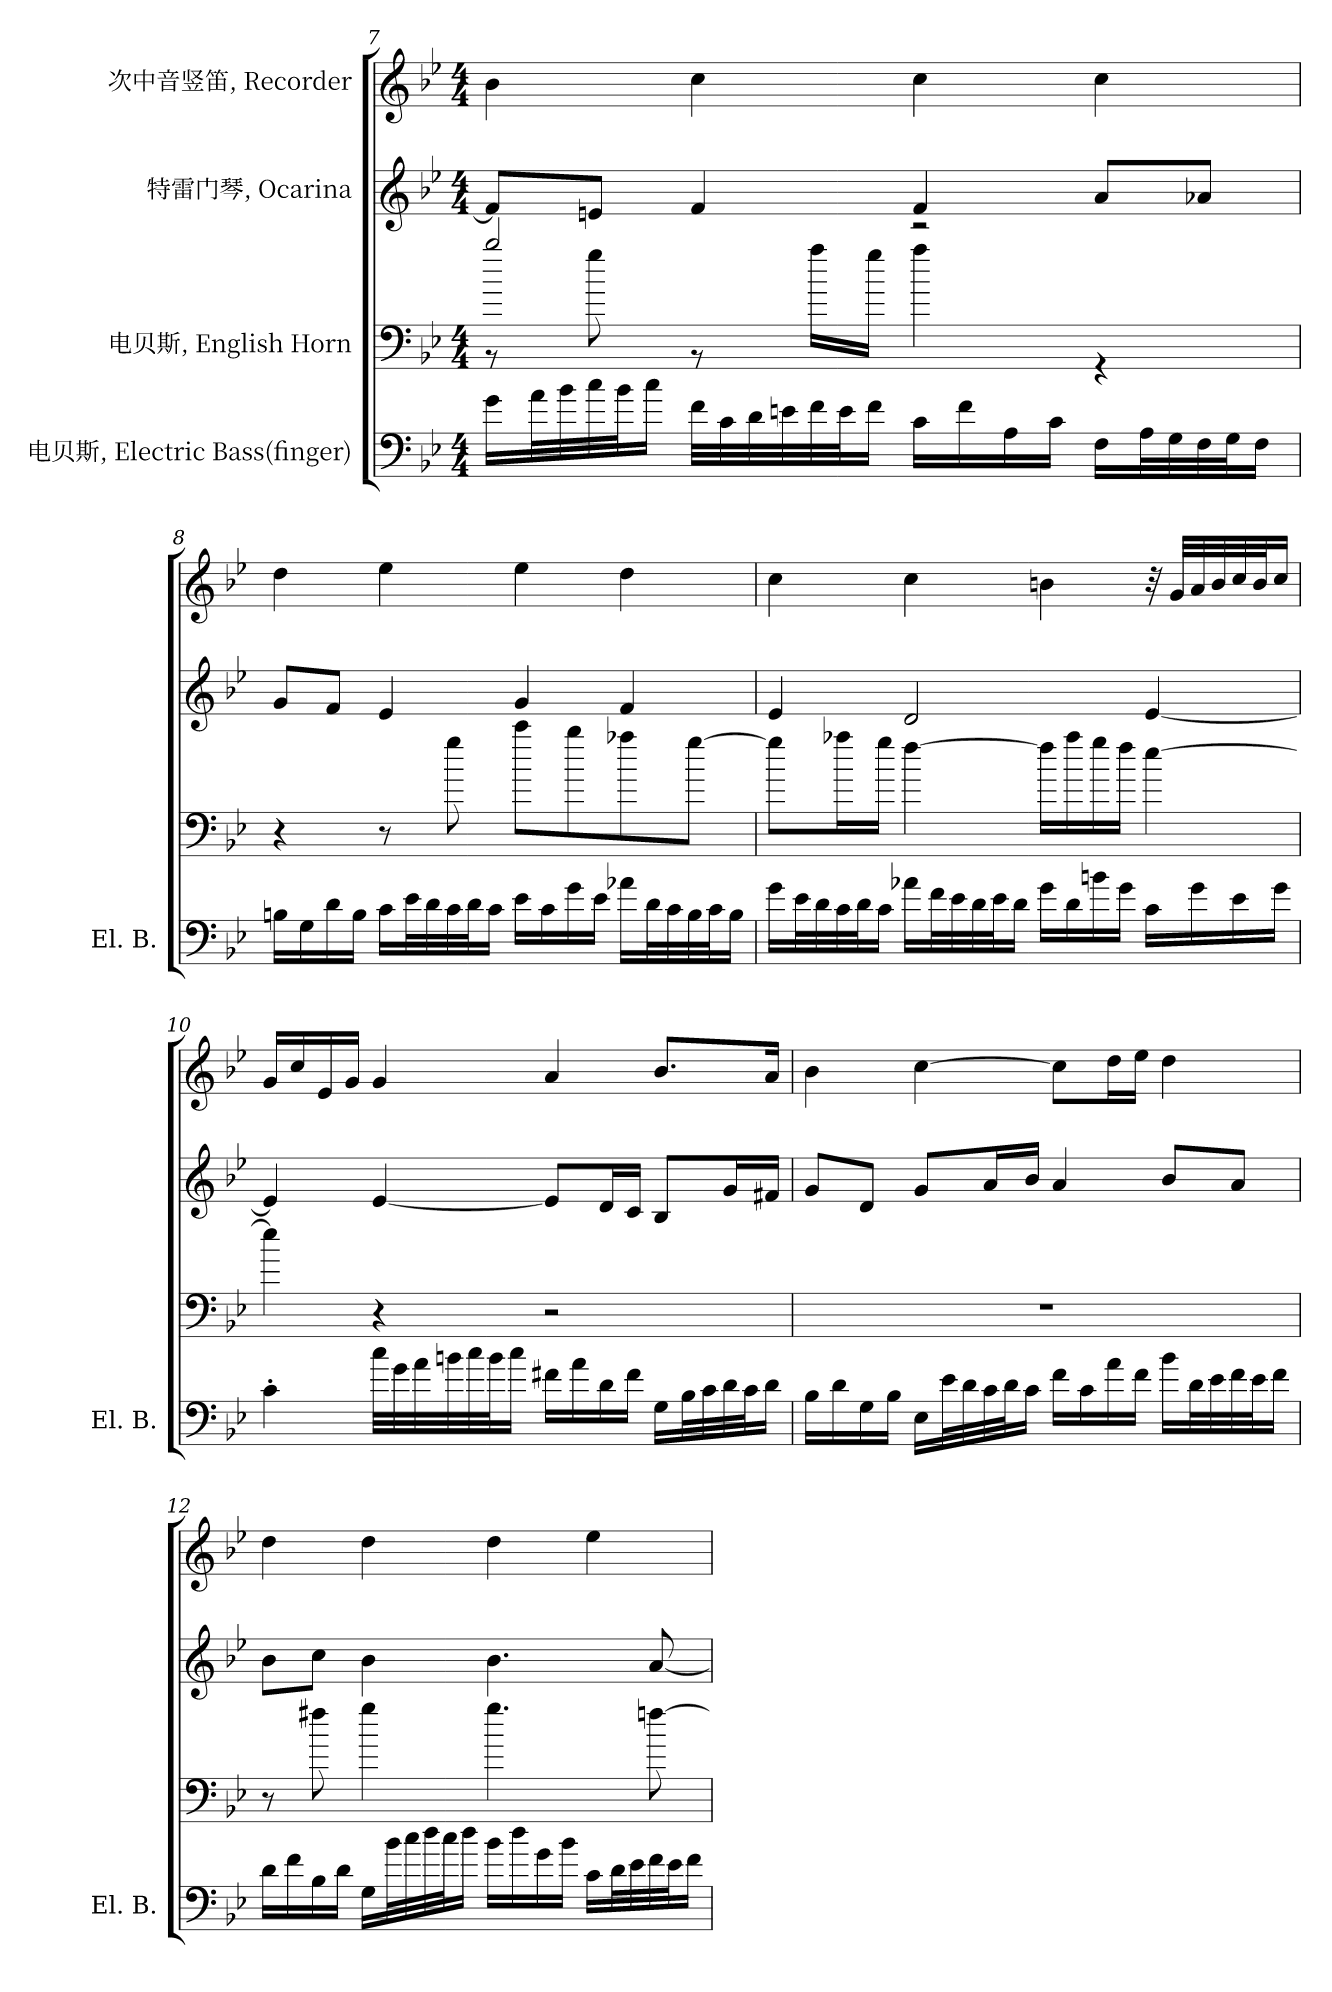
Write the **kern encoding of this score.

**kern	**kern	**kern	**kern
*part4	*part3	*part2	*part1
*staff4	*staff3	*staff2	*staff1
*I"电贝斯, Electric Bass(finger)	*I"电贝斯, English Horn	*I"特雷门琴, Ocarina	*I"次中音竖笛, Recorder
*I'El. B.	*	*	*
!!LO:PB:g=z
*clefF4	*clefF4	*clefG2	*clefG2
*ITrd7c12	*ITrd7c12	*	*
*k[b-e-]	*k[b-e-]	*k[b-e-]	*k[b-e-]
*M4/4	*M4/4	*M4/4	*M4/4
=7	=7	=7	=7
*	*^	*	*
16G\LL	2b-/	8r	8f/L]	4b-\
32A\L	.	.	.	.
32B-\	.	.	.	.
32c\	.	8g\	8en/J	.
32B-\J	.	.	.	.
16c\JJ	.	.	.	.
32F\LLL	.	8r	4f/	4cc\
32C\	.	.	.	.
32D\	.	.	.	.
32En\	.	.	.	.
32F\	.	16a\LL	.	.
32E\J	.	.	.	.
16F\JJ	.	16g\JJ	.	.
16C\LL	2r	4a\	4f/	4cc\
16F\	.	.	.	.
16AA\	.	.	.	.
16C\JJ	.	.	.	.
16FF\LL	.	4r	8a/L	4cc\
32AA\L	.	.	.	.
32GG\	.	.	.	.
32FF\	.	.	8a-X/J	.
32GG\J	.	.	.	.
16FF\JJ	.	.	.	.
*	*v	*v	*	*
!!LO:LB:g=z
=8	=8	=8	=8
16BBn\LL	4r	8g/L	4dd\
16GG\	.	.	.
16D\	.	8f/J	.
16BB\JJ	.	.	.
16C\LL	8r	4e-/	4ee-\
32E-\L	.	.	.
32D\	.	.	.
32C\	8g\	.	.
32D\J	.	.	.
16C\JJ	.	.	.
16E-\LL	8cc\L	4g/	4ee-\
16C\	.	.	.
16G\	8b-\	.	.
16E-\JJ	.	.	.
16A-X\LL	8a-X\	4f/	4dd\
32D\L	.	.	.
32C\	.	.	.
32BB\	[8g\J	.	.
32C\J	.	.	.
16BB\JJ	.	.	.
!!LO:LB:g=z
=9	=9	=9	=9
16G\LL	8g\L]	4e-/	4cc\
32E-\L	.	.	.
32D\	.	.	.
32C\	16a-X\L	.	.
32D\J	.	.	.
16C\JJ	16g\JJ	.	.
16A-X\LL	[4f\	2d/	4cc\
32F\L	.	.	.
32E-\	.	.	.
32D\	.	.	.
32E-\J	.	.	.
16D\JJ	.	.	.
16G\LL	16f\LL]	.	4bn\
16D\	16a-\	.	.
16Bn\	16g\	.	.
16G\JJ	16f\JJ	.	.
16C\LL	[4e-\	[4e-/	32r
.	.	.	32g/LLL
16G\	.	.	32a/
.	.	.	32b/
16E-\	.	.	32cc/
.	.	.	32b/J
16G\JJ	.	.	16cc/JJ
!!LO:PB:g=z
=10	=10	=10	=10
4C'\	4e-\]	4e-/]	16g/LL
.	.	.	16cc/
.	.	.	16e-/
.	.	.	16g/JJ
32c\LLL	4r	[4e-/	4g/
32G\	.	.	.
32A\	.	.	.
32Bn\	.	.	.
32c\	.	.	.
32B\J	.	.	.
16c\JJ	.	.	.
16F#X\LL	2r	8e-/L]	4a/
16A\	.	.	.
16D\	.	16d/L	.
16F#\JJ	.	16c/JJ	.
16GG\LL	.	8B-/L	8.b-/L
32BB-\L	.	.	.
32C\	.	.	.
32D\	.	16g/L	.
32C\J	.	.	.
16D\JJ	.	16f#X/JJ	16a/Jk
!!LO:LB:g=z
=11	=11	=11	=11
16BB-\LL	1r	8g/L	4b-\
16D\	.	.	.
16GG\	.	8d/J	.
16BB-\JJ	.	.	.
16EE-\LL	.	8g/L	[4cc\
32E-\L	.	.	.
32D\	.	.	.
32C\	.	16a/L	.
32D\J	.	.	.
16C\JJ	.	16b-/JJ	.
16F\LL	.	4a/	8cc\L]
16C\	.	.	.
16A\	.	.	16dd\L
16F\JJ	.	.	16ee-\JJ
16B-\LL	.	8b-/L	4dd\
32D\L	.	.	.
32E-\	.	.	.
32F\	.	8a/J	.
32E-\J	.	.	.
16F\JJ	.	.	.
!!LO:LB:g=z
=12	=12	=12	=12
16D\LL	8r	8b-\L	4dd\
16F\	.	.	.
16BB-\	8f#X\	8cc\J	.
16D\JJ	.	.	.
16GG\LL	4g\	4b-\	4dd\
32B-\L	.	.	.
32c\	.	.	.
32d\	.	.	.
32c\J	.	.	.
16d\JJ	.	.	.
16B-\LL	4.g\	4.b-\	4dd\
16d\	.	.	.
16G\	.	.	.
16B-\JJ	.	.	.
16C\LL	.	.	4ee-\
32D\L	.	.	.
32E-\	.	.	.
32F\	[8fn\	[8a/	.
32E-\J	.	.	.
16F\JJ	.	.	.
=	=	=	=
*-	*-	*-	*-
